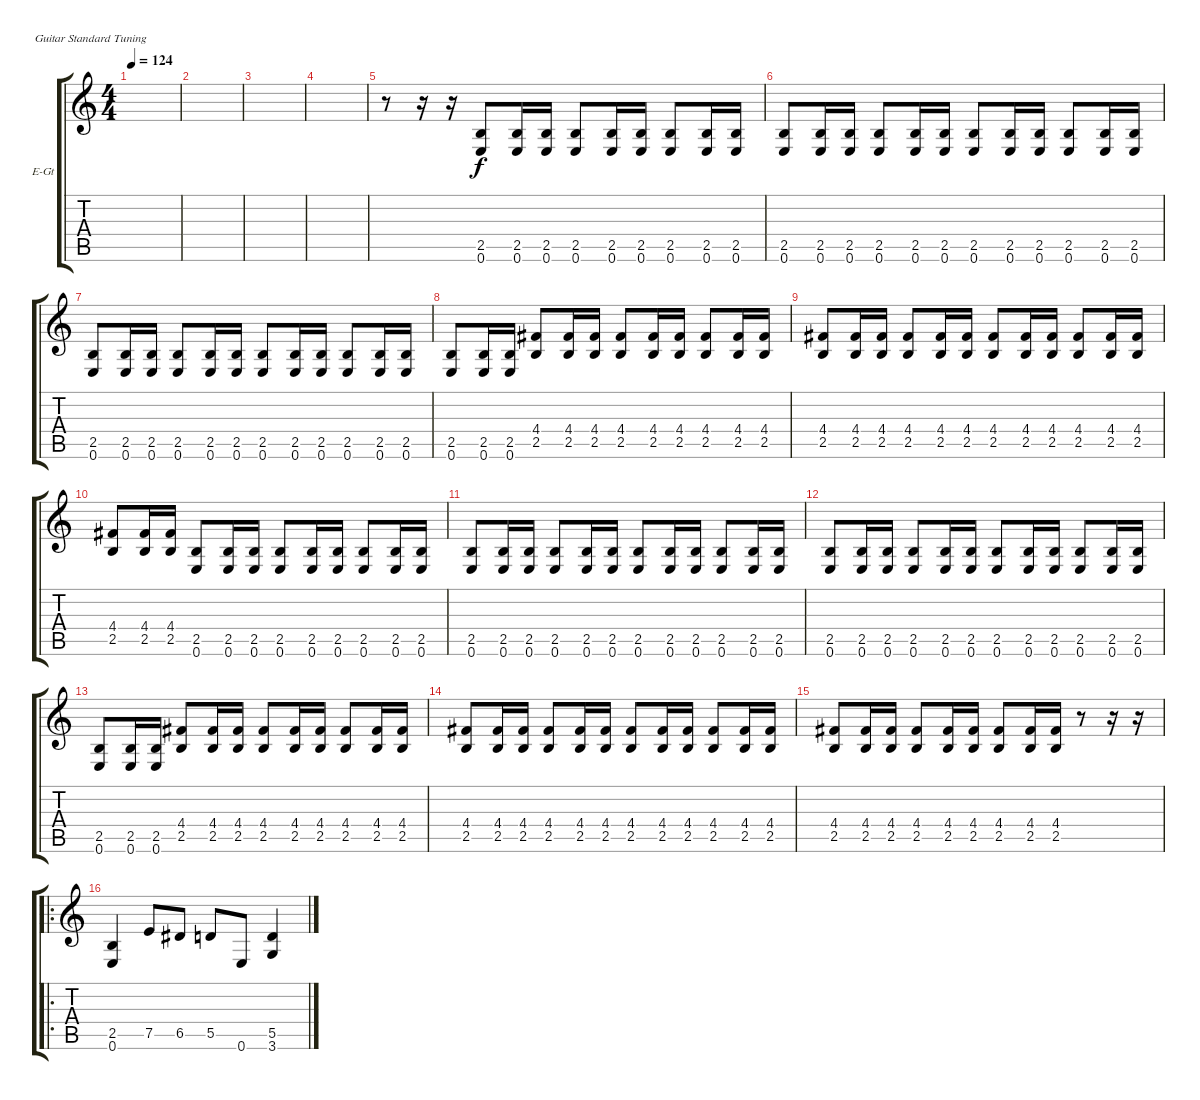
\defaultSystemsLayout 4
\bracketExtendMode groupsimilarinstruments
\firstSystemTrackNameOrientation horizontal
\otherSystemsTrackNameOrientation horizontal
\track ("Electric Guitar (Drive)" "E-Gt") {instrument overdrivenguitar}
\staff {score tabs}
\tuning (E4 B3 G3 D3 A2 E2)
\ts (4 4)
\tempo 124
\clef g2
\ks c
|
|
|
|
r.8 r.16 r.16 (0.6 2.5).8 (0.6 2.5).16 (0.6 2.5).16 (0.6 2.5).8 (0.6 2.5).16 (0.6 2.5).16 (0.6 2.5).8 (0.6 2.5).16 (0.6 2.5).16 |
(0.6 2.5).8 (0.6 2.5).16 (0.6 2.5).16 (0.6 2.5).8 (0.6 2.5).16 (0.6 2.5).16 (0.6 2.5).8 (0.6 2.5).16 (0.6 2.5).16 (0.6 2.5).8 (0.6 2.5).16 (0.6 2.5).16 |
(0.6 2.5).8 (0.6 2.5).16 (0.6 2.5).16 (0.6 2.5).8 (0.6 2.5).16 (0.6 2.5).16 (0.6 2.5).8 (0.6 2.5).16 (0.6 2.5).16 (0.6 2.5).8 (0.6 2.5).16 (0.6 2.5).16 |
(2.5 0.6).8 (2.5 0.6).16 (2.5 0.6).16 (2.5 4.4).8 (2.5 4.4).16 (2.5 4.4).16 (2.5 4.4).8 (2.5 4.4).16 (2.5 4.4).16 (2.5 4.4).8 (2.5 4.4).16 (2.5 4.4).16 |
(2.5 4.4).8 (2.5 4.4).16 (2.5 4.4).16 (2.5 4.4).8 (2.5 4.4).16 (2.5 4.4).16 (2.5 4.4).8 (2.5 4.4).16 (2.5 4.4).16 (2.5 4.4).8 (2.5 4.4).16 (2.5 4.4).16 |
(2.5 4.4).8 (2.5 4.4).16 (2.5 4.4).16 (0.6 2.5).8 (0.6 2.5).16 (0.6 2.5).16 (0.6 2.5).8 (0.6 2.5).16 (0.6 2.5).16 (0.6 2.5).8 (0.6 2.5).16 (0.6 2.5).16 |
(0.6 2.5).8 (0.6 2.5).16 (0.6 2.5).16 (0.6 2.5).8 (0.6 2.5).16 (0.6 2.5).16 (0.6 2.5).8 (0.6 2.5).16 (0.6 2.5).16 (0.6 2.5).8 (0.6 2.5).16 (0.6 2.5).16 |
(0.6 2.5).8 (0.6 2.5).16 (0.6 2.5).16 (0.6 2.5).8 (0.6 2.5).16 (0.6 2.5).16 (0.6 2.5).8 (0.6 2.5).16 (0.6 2.5).16 (0.6 2.5).8 (0.6 2.5).16 (0.6 2.5).16 |
(2.5 0.6).8 (2.5 0.6).16 (2.5 0.6).16 (2.5 4.4).8 (2.5 4.4).16 (2.5 4.4).16 (2.5 4.4).8 (2.5 4.4).16 (2.5 4.4).16 (2.5 4.4).8 (2.5 4.4).16 (2.5 4.4).16 |
(2.5 4.4).8 (2.5 4.4).16 (2.5 4.4).16 (2.5 4.4).8 (2.5 4.4).16 (2.5 4.4).16 (2.5 4.4).8 (2.5 4.4).16 (2.5 4.4).16 (2.5 4.4).8 (2.5 4.4).16 (2.5 4.4).16 |
(2.5 4.4).8 (2.5 4.4).16 (2.5 4.4).16 (2.5 4.4).8 (2.5 4.4).16 (2.5 4.4).16 (2.5 4.4).8 (2.5 4.4).16 (2.5 4.4).16 r.8 r.16 r.16 |
\ro
(0.6 2.5).4 7.5.8 6.5.8 5.5.8 0.6.8 (5.5 3.6).4
